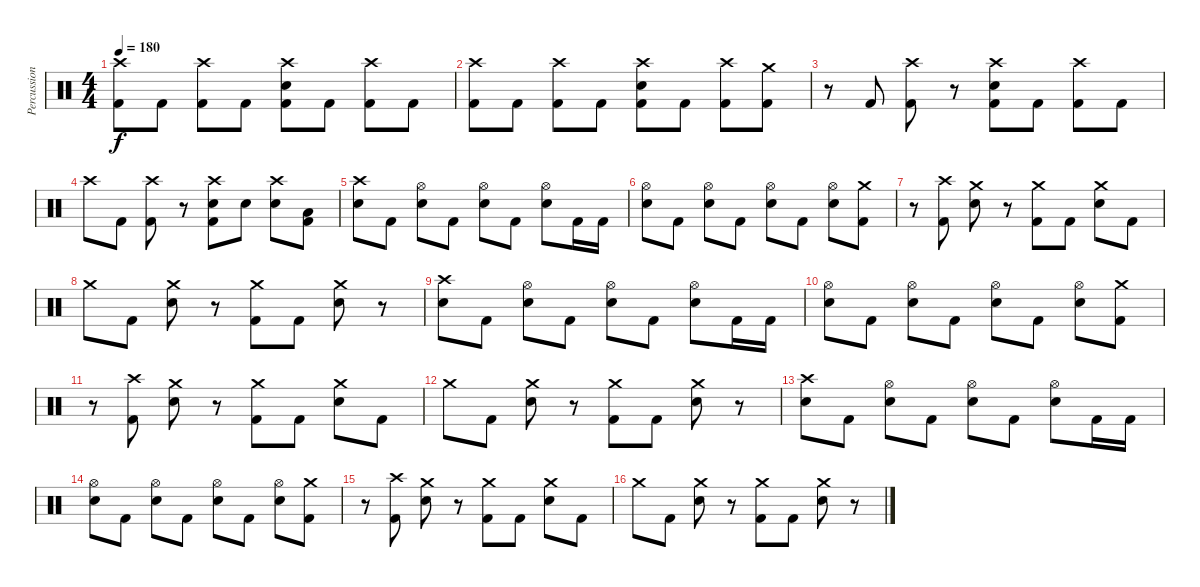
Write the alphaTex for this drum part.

\track ("Percussion" "Percussion") {instrument percussion}
\staff {score}
\articulation defaults
\ts (4 4)
\tempo 180
\clef neutral
\ks c
("Crash high (hit)" "Kick (hit) 2").8{dy f volume 16} "Kick (hit) 2".8 ("Crash high (hit)" "Kick (hit) 2").8 "Kick (hit) 2".8 ("Crash high (hit)" "Electric Snare (hit)" "Kick (hit) 2").8 "Kick (hit) 2".8 ("Crash high (hit)" "Kick (hit) 2").8 "Kick (hit) 2".8 |
("Crash high (hit)" "Kick (hit) 2").8{volume 16} "Kick (hit) 2".8 ("Crash high (hit)" "Kick (hit) 2").8 "Kick (hit) 2".8 ("Crash high (hit)" "Electric Snare (hit)" "Kick (hit) 2").8 "Kick (hit) 2".8 ("Crash high (hit)" "Kick (hit) 2").8 ("Crash medium (hit)" "Kick (hit) 2").8 |
r.8 "Kick (hit) 2".8 ("Crash high (hit)" "Kick (hit) 2").8 r.8 ("Crash high (hit)" "Electric Snare (hit)" "Kick (hit) 2").8 "Kick (hit) 2".8 ("Crash high (hit)" "Kick (hit) 2").8 "Kick (hit) 2".8 |
"Crash high (hit)".8 "Kick (hit) 2".8 ("Crash high (hit)" "Kick (hit) 2").8 r.8 ("Crash high (hit)" "Electric Snare (hit)" "Kick (hit) 2").8 "Electric Snare (hit)".8 ("Crash high (hit)" "Electric Snare (hit)").8 ("Low Tom (hit)" "Kick (hit) 2").8 |
("Crash high (hit)" "Electric Snare (hit)").8 "Kick (hit) 2".8 ("Hi-Hat (open)" "Electric Snare (hit)").8 "Kick (hit) 2".8 ("Hi-Hat (open)" "Electric Snare (hit)").8 "Kick (hit) 2".8 ("Hi-Hat (open)" "Electric Snare (hit)").8 "Kick (hit) 2".16 "Kick (hit) 2".16 |
("Hi-Hat (open)" "Electric Snare (hit)").8 "Kick (hit) 2".8 ("Hi-Hat (open)" "Electric Snare (hit)").8 "Kick (hit) 2".8 ("Hi-Hat (open)" "Electric Snare (hit)").8 "Kick (hit) 2".8 ("Hi-Hat (open)" "Electric Snare (hit)").8 ("Crash medium (hit)" "Kick (hit) 2").8 |
r.8 ("Crash high (hit)" "Kick (hit) 2").8 ("Crash medium (hit)" "Electric Snare (hit)").8 r.8 ("Crash medium (hit)" "Kick (hit) 2").8 "Kick (hit) 2".8 ("Crash medium (hit)" "Electric Snare (hit)").8 "Kick (hit) 2".8 |
"Crash medium (hit)".8 "Kick (hit) 2".8 ("Crash medium (hit)" "Electric Snare (hit)").8 r.8 ("Crash medium (hit)" "Kick (hit) 2").8 "Kick (hit) 2".8 ("Crash medium (hit)" "Electric Snare (hit)").8 r.8 |
("Crash high (hit)" "Electric Snare (hit)").8 "Kick (hit) 2".8 ("Hi-Hat (open)" "Electric Snare (hit)").8 "Kick (hit) 2".8 ("Hi-Hat (open)" "Electric Snare (hit)").8 "Kick (hit) 2".8 ("Hi-Hat (open)" "Electric Snare (hit)").8 "Kick (hit) 2".16 "Kick (hit) 2".16 |
("Hi-Hat (open)" "Electric Snare (hit)").8 "Kick (hit) 2".8 ("Hi-Hat (open)" "Electric Snare (hit)").8 "Kick (hit) 2".8 ("Hi-Hat (open)" "Electric Snare (hit)").8 "Kick (hit) 2".8 ("Hi-Hat (open)" "Electric Snare (hit)").8 ("Crash medium (hit)" "Kick (hit) 2").8 |
r.8 ("Crash high (hit)" "Kick (hit) 2").8 ("Crash medium (hit)" "Electric Snare (hit)").8 r.8 ("Crash medium (hit)" "Kick (hit) 2").8 "Kick (hit) 2".8 ("Crash medium (hit)" "Electric Snare (hit)").8 "Kick (hit) 2".8 |
"Crash medium (hit)".8 "Kick (hit) 2".8 ("Crash medium (hit)" "Electric Snare (hit)").8 r.8 ("Crash medium (hit)" "Kick (hit) 2").8 "Kick (hit) 2".8 ("Crash medium (hit)" "Electric Snare (hit)").8 r.8 |
("Crash high (hit)" "Electric Snare (hit)").8 "Kick (hit) 2".8 ("Hi-Hat (open)" "Electric Snare (hit)").8 "Kick (hit) 2".8 ("Hi-Hat (open)" "Electric Snare (hit)").8 "Kick (hit) 2".8 ("Hi-Hat (open)" "Electric Snare (hit)").8 "Kick (hit) 2".16 "Kick (hit) 2".16 |
("Hi-Hat (open)" "Electric Snare (hit)").8 "Kick (hit) 2".8 ("Hi-Hat (open)" "Electric Snare (hit)").8 "Kick (hit) 2".8 ("Hi-Hat (open)" "Electric Snare (hit)").8 "Kick (hit) 2".8 ("Hi-Hat (open)" "Electric Snare (hit)").8 ("Crash medium (hit)" "Kick (hit) 2").8 |
r.8 ("Crash high (hit)" "Kick (hit) 2").8 ("Crash medium (hit)" "Electric Snare (hit)").8 r.8 ("Crash medium (hit)" "Kick (hit) 2").8 "Kick (hit) 2".8 ("Crash medium (hit)" "Electric Snare (hit)").8 "Kick (hit) 2".8 |
"Crash medium (hit)".8 "Kick (hit) 2".8 ("Crash medium (hit)" "Electric Snare (hit)").8 r.8 ("Crash medium (hit)" "Kick (hit) 2").8 "Kick (hit) 2".8 ("Crash medium (hit)" "Electric Snare (hit)").8 r.8
